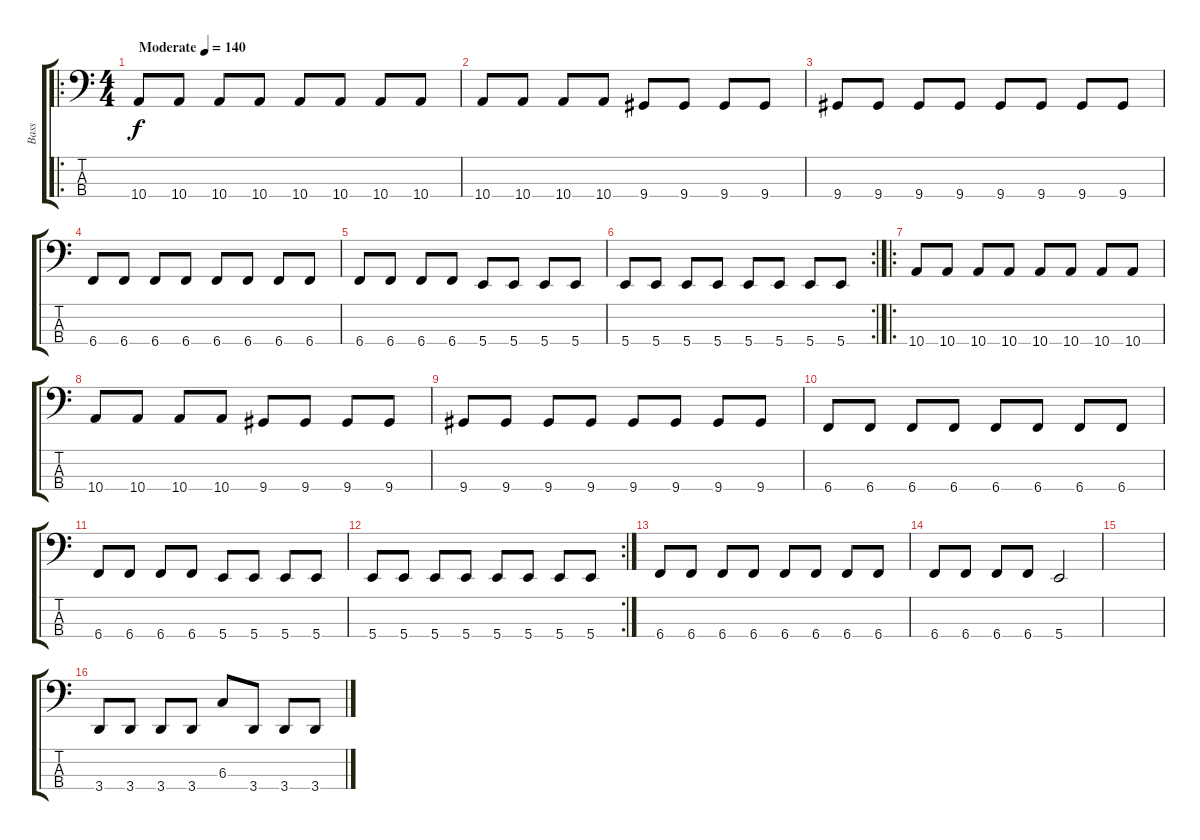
\track ("Bass" "Bass") {instrument electricbassfinger}
\staff {score tabs}
\tuning (E2 B1 Gb1 B0) {hide}
\ro
\ts (4 4)
\tempo (140 "Moderate")
\clef f4
\ks c
10.4.8{dy f instrument electricbassfinger} 10.4.8 10.4.8 10.4.8 10.4.8 10.4.8 10.4.8 10.4.8 |
10.4.8 10.4.8 10.4.8 10.4.8 9.4.8 9.4.8 9.4.8 9.4.8 |
9.4.8 9.4.8 9.4.8 9.4.8 9.4.8 9.4.8 9.4.8 9.4.8 |
6.4.8 6.4.8 6.4.8 6.4.8 6.4.8 6.4.8 6.4.8 6.4.8 |
6.4.8 6.4.8 6.4.8 6.4.8 5.4.8 5.4.8 5.4.8 5.4.8 |
\rc 2
5.4.8 5.4.8 5.4.8 5.4.8 5.4.8 5.4.8 5.4.8 5.4.8 |
\ro
10.4.8 10.4.8 10.4.8 10.4.8 10.4.8 10.4.8 10.4.8 10.4.8 |
10.4.8 10.4.8 10.4.8 10.4.8 9.4.8 9.4.8 9.4.8 9.4.8 |
9.4.8 9.4.8 9.4.8 9.4.8 9.4.8 9.4.8 9.4.8 9.4.8 |
6.4.8 6.4.8 6.4.8 6.4.8 6.4.8 6.4.8 6.4.8 6.4.8 |
6.4.8 6.4.8 6.4.8 6.4.8 5.4.8 5.4.8 5.4.8 5.4.8 |
\rc 2
5.4.8 5.4.8 5.4.8 5.4.8 5.4.8 5.4.8 5.4.8 5.4.8 |
6.4.8 6.4.8 6.4.8 6.4.8 6.4.8 6.4.8 6.4.8 6.4.8 |
6.4.8 6.4.8 6.4.8 6.4.8 5.4.2 |
|
3.4.8 3.4.8 3.4.8 3.4.8 6.3.8 3.4.8 3.4.8 3.4.8
